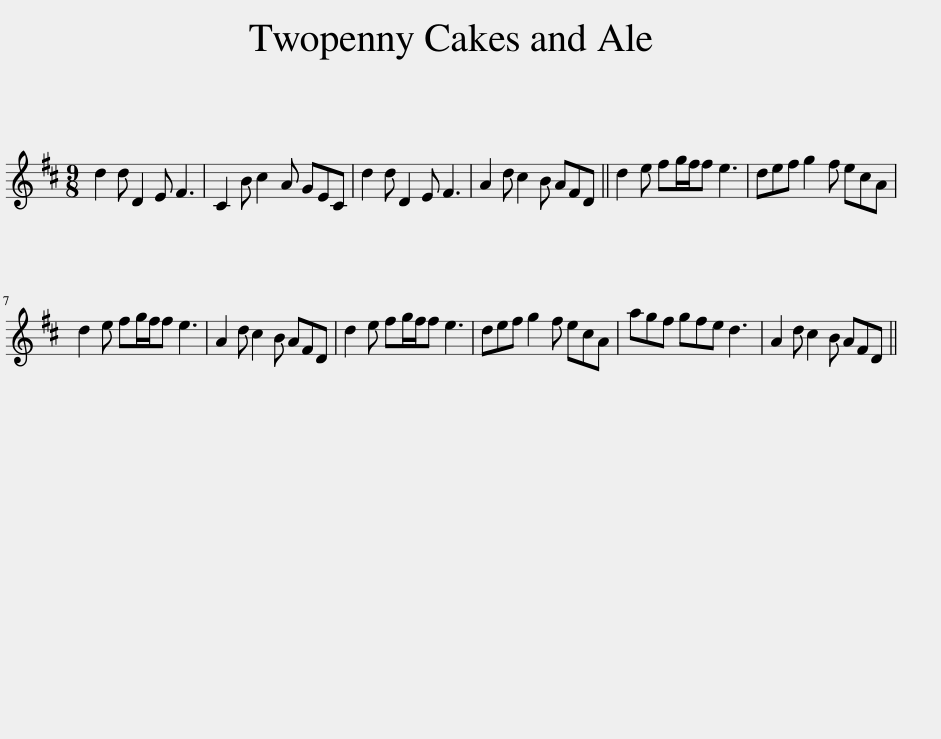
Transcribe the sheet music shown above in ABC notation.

X:1
L:1/8
M:9/8
I:linebreak $
K:D
V:1 treble
V:1
 d2 d D2 E F3 | C2 B c2 A GEC | d2 d D2 E F3 | A2 d c2 B AFD || d2 e fg/f/f e3 | %5
 def g2 f ecA |$ d2 e fg/f/f e3 | A2 d c2 B AFD | d2 e fg/f/f e3 | def g2 f ecA | %10
 agf gfe d3 | A2 d c2 B AFD || %12
